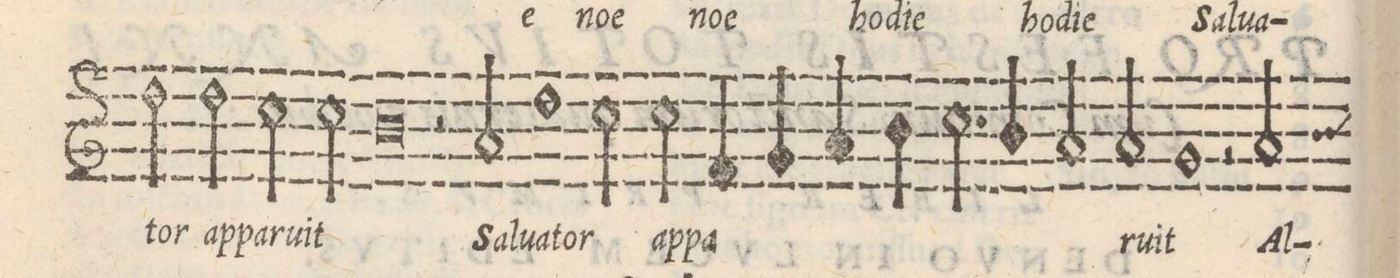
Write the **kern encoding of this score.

**kern	**text
*I"CANTVS	*
*clefG2	*
*k[]	*
*met(C|)	*
*M2/1	*
2dd\	-tor
2dd\	ap-
2cc\	-pa-
2cc\	-ru-
=13-	=13-
0b	-it
=14-	=14-
2r	.
2a/	Sal-
1dd	-ua-
=15-	=15-
2cc\	-tor
2cc\	ap-
4f/	-pa-
4g/	.
4a/	.
4b\	.
=16-	=16-
2.cc\	.
4b/	.
2a/	.
2a/	-ru-
=17-	=17-
1g	-it
2r	.
2a/	Al-
*custos:b	*
=18-	=18-
*-	*-
